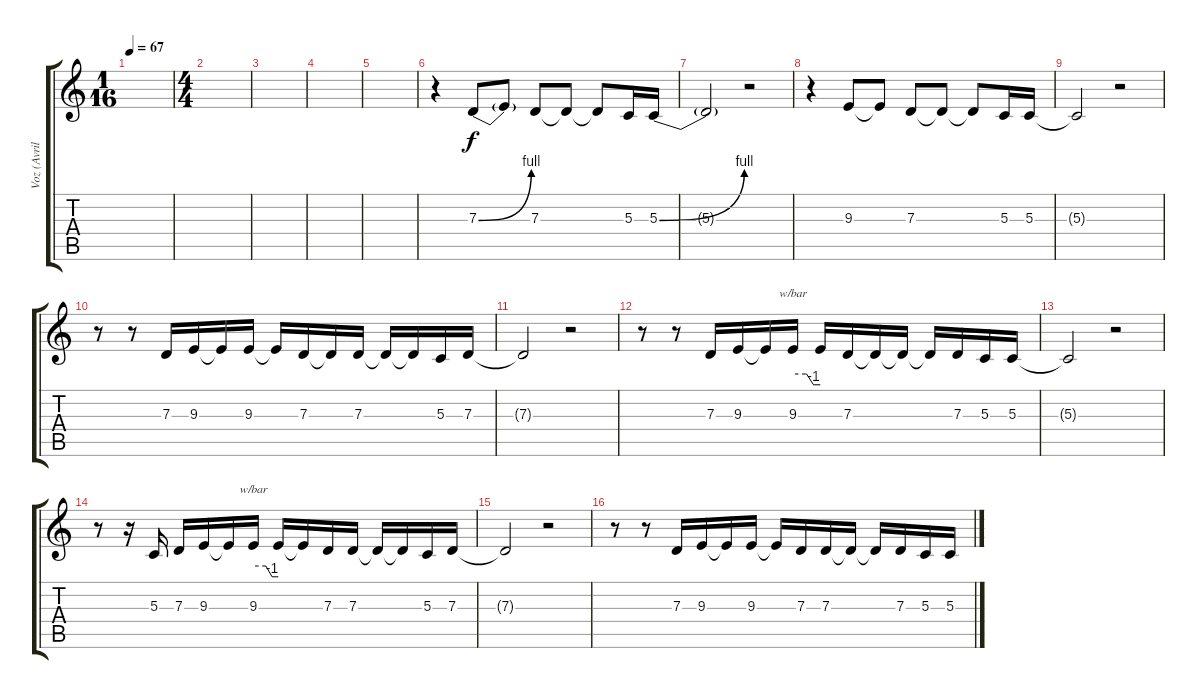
\track ("Voz (Avril)" "Voz (Avril") {instrument tenorsax}
\staff {score tabs}
\tuning (E4 B3 G3 D3 A2 E2) {hide}
\ts (1 16)
\tempo 67
\clef g2
\ks c
|
\ts (4 4)
|
|
|
|
r.4 7.3{be (bend 0 0 60 4)}.8 7.3{t}.8 7.3.8 7.3{t}.8 7.3{t}.8 5.3.16 5.3{be (bend 0 0 60 4)}.16 |
5.3{t}.2 r.2 |
r.4 9.3.8 9.3{t}.8 7.3.8 7.3{t}.8 7.3{t}.8 5.3.16 5.3.16 |
5.3{t}.2 r.2 |
r.8 r.8 7.3.16 9.3.16 9.3{t}.16 9.3.16 9.3{t}.16 7.3.16 7.3{t}.16 7.3.16 7.3{t}.16 7.3{t}.16 5.3.16 7.3.16 |
7.3{t}.2 r.2 |
r.8 r.8 7.3.16 9.3.16 9.3{t}.16 9.3.16{tbe (custom default 0 0 28 0 30 0 45 -4 60 -4)} 9.3{t}.16 7.3.16 7.3{t}.16 7.3{t}.16 7.3{t}.16 7.3.16 5.3.16 5.3.16 |
5.3{t}.2 r.2 |
r.8 r.16 5.3.16 7.3.16 9.3.16 9.3{t}.16 9.3.16{tbe (custom default 0 0 30 0 45 -4 60 -4)} 9.3{t}.16 9.3{t}.16 7.3.16 7.3.16 7.3{t}.16 7.3{t}.16 5.3.16 7.3.16 |
7.3{t}.2 r.2 |
r.8 r.8 7.3.16 9.3.16 9.3{t}.16 9.3.16 9.3{t}.16 7.3.16 7.3.16 7.3{t}.16 7.3{t}.16 7.3.16 5.3.16 5.3.16
